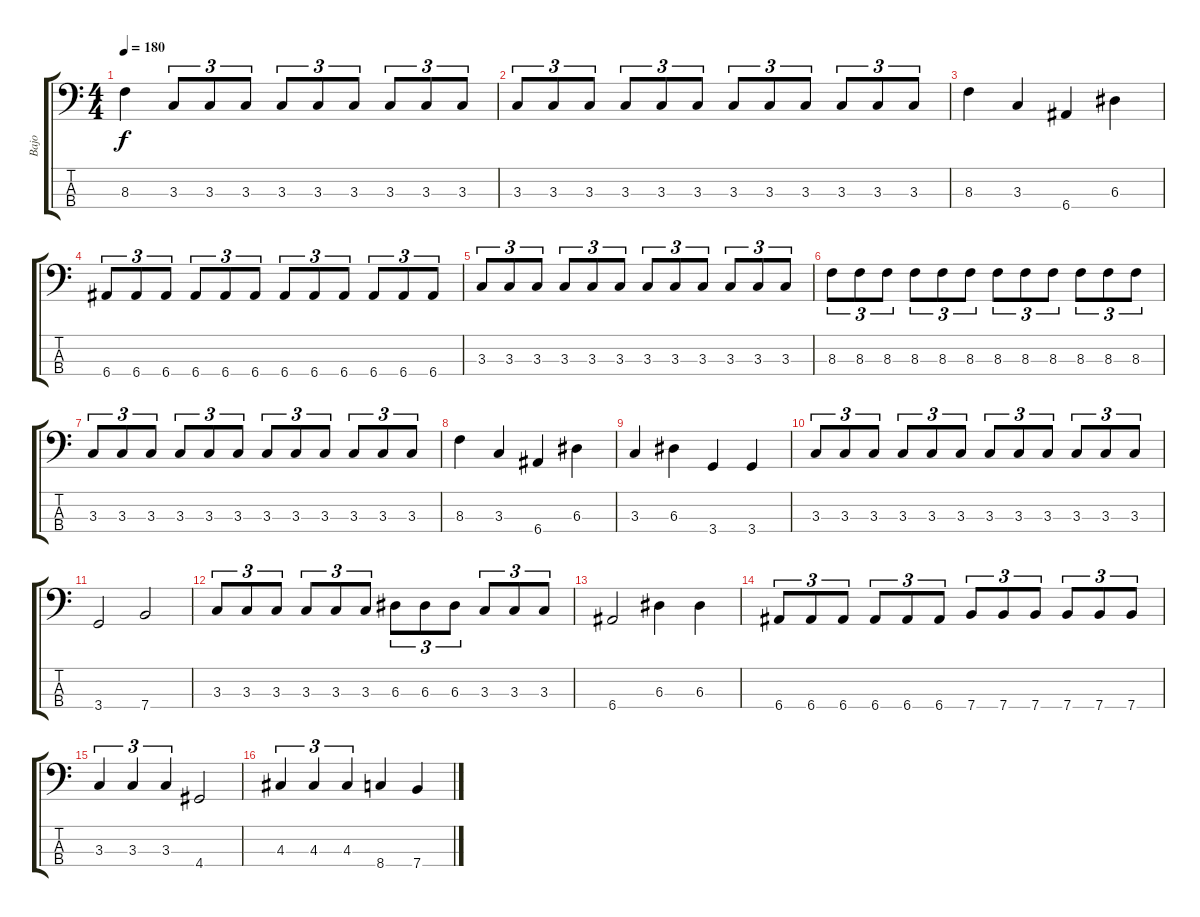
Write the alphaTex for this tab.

\track ("Bajo" "Bajo") {instrument electricbassfinger}
\staff {score tabs}
\tuning (G2 D2 A1 E1) {hide}
\ts (4 4)
\tempo 180
\clef f4
\ks c
8.3.4{dy f} 3.3.8{tu (3 2)} 3.3.8{tu (3 2)} 3.3.8{tu (3 2)} 3.3.8{tu (3 2)} 3.3.8{tu (3 2)} 3.3.8{tu (3 2)} 3.3.8{tu (3 2)} 3.3.8{tu (3 2)} 3.3.8{tu (3 2)} |
3.3.8{tu (3 2)} 3.3.8{tu (3 2)} 3.3.8{tu (3 2)} 3.3.8{tu (3 2)} 3.3.8{tu (3 2)} 3.3.8{tu (3 2)} 3.3.8{tu (3 2)} 3.3.8{tu (3 2)} 3.3.8{tu (3 2)} 3.3.8{tu (3 2)} 3.3.8{tu (3 2)} 3.3.8{tu (3 2)} |
8.3.4 3.3.4 6.4.4 6.3.4 |
6.4.8{tu (3 2)} 6.4.8{tu (3 2)} 6.4.8{tu (3 2)} 6.4.8{tu (3 2)} 6.4.8{tu (3 2)} 6.4.8{tu (3 2)} 6.4.8{tu (3 2)} 6.4.8{tu (3 2)} 6.4.8{tu (3 2)} 6.4.8{tu (3 2)} 6.4.8{tu (3 2)} 6.4.8{tu (3 2)} |
3.3.8{tu (3 2)} 3.3.8{tu (3 2)} 3.3.8{tu (3 2)} 3.3.8{tu (3 2)} 3.3.8{tu (3 2)} 3.3.8{tu (3 2)} 3.3.8{tu (3 2)} 3.3.8{tu (3 2)} 3.3.8{tu (3 2)} 3.3.8{tu (3 2)} 3.3.8{tu (3 2)} 3.3.8{tu (3 2)} |
8.3.8{tu (3 2)} 8.3.8{tu (3 2)} 8.3.8{tu (3 2)} 8.3.8{tu (3 2)} 8.3.8{tu (3 2)} 8.3.8{tu (3 2)} 8.3.8{tu (3 2)} 8.3.8{tu (3 2)} 8.3.8{tu (3 2)} 8.3.8{tu (3 2)} 8.3.8{tu (3 2)} 8.3.8{tu (3 2)} |
3.3.8{tu (3 2)} 3.3.8{tu (3 2)} 3.3.8{tu (3 2)} 3.3.8{tu (3 2)} 3.3.8{tu (3 2)} 3.3.8{tu (3 2)} 3.3.8{tu (3 2)} 3.3.8{tu (3 2)} 3.3.8{tu (3 2)} 3.3.8{tu (3 2)} 3.3.8{tu (3 2)} 3.3.8{tu (3 2)} |
8.3.4 3.3.4 6.4.4 6.3.4 |
3.3.4 6.3.4 3.4.4 3.4.4 |
3.3.8{tu (3 2)} 3.3.8{tu (3 2)} 3.3.8{tu (3 2)} 3.3.8{tu (3 2)} 3.3.8{tu (3 2)} 3.3.8{tu (3 2)} 3.3.8{tu (3 2)} 3.3.8{tu (3 2)} 3.3.8{tu (3 2)} 3.3.8{tu (3 2)} 3.3.8{tu (3 2)} 3.3.8{tu (3 2)} |
3.4.2 7.4.2 |
3.3.8{tu (3 2)} 3.3.8{tu (3 2)} 3.3.8{tu (3 2)} 3.3.8{tu (3 2)} 3.3.8{tu (3 2)} 3.3.8{tu (3 2)} 6.3.8{tu (3 2)} 6.3.8{tu (3 2)} 6.3.8{tu (3 2)} 3.3.8{tu (3 2)} 3.3.8{tu (3 2)} 3.3.8{tu (3 2)} |
6.4.2 6.3.4 6.3.4 |
6.4.8{tu (3 2)} 6.4.8{tu (3 2)} 6.4.8{tu (3 2)} 6.4.8{tu (3 2)} 6.4.8{tu (3 2)} 6.4.8{tu (3 2)} 7.4.8{tu (3 2)} 7.4.8{tu (3 2)} 7.4.8{tu (3 2)} 7.4.8{tu (3 2)} 7.4.8{tu (3 2)} 7.4.8{tu (3 2)} |
3.3.4{tu (3 2)} 3.3.4{tu (3 2)} 3.3.4{tu (3 2)} 4.4.2 |
4.3.4{tu (3 2)} 4.3.4{tu (3 2)} 4.3.4{tu (3 2)} 8.4.4 7.4.4
